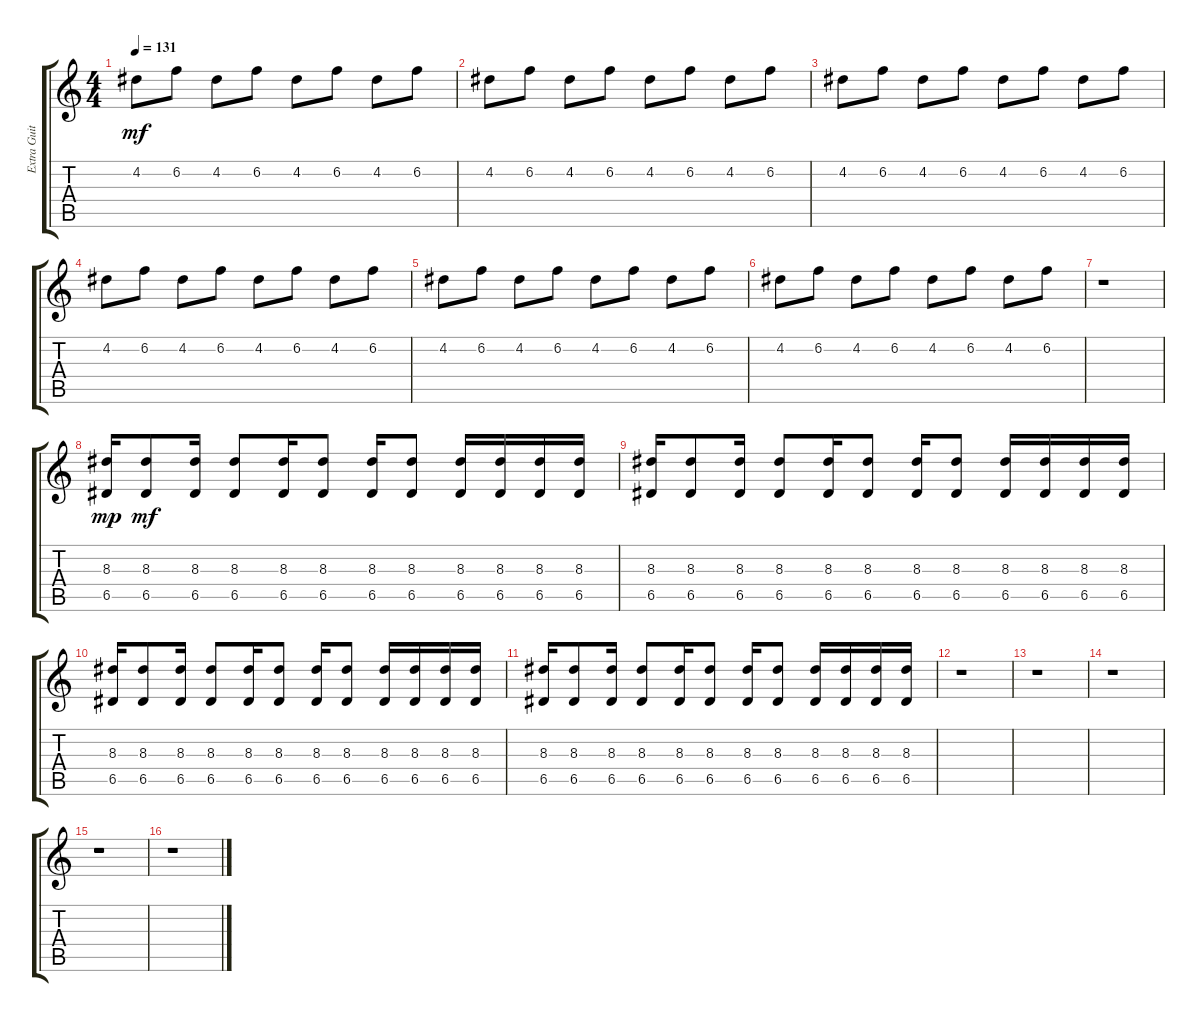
\track ("Extra Guitar - Backup / Effects" "Extra Guit") {instrument electricguitarclean}
\staff {score tabs}
\tuning (E4 B3 G3 D3 A2 E2) {hide}
\ts (4 4)
\tempo 131
\clef g2
\ks c
4.2.8{dy mf} 6.2.8 4.2.8 6.2.8 4.2.8 6.2.8 4.2.8 6.2.8 |
4.2.8 6.2.8 4.2.8 6.2.8 4.2.8 6.2.8 4.2.8 6.2.8 |
4.2.8 6.2.8 4.2.8 6.2.8 4.2.8 6.2.8 4.2.8 6.2.8 |
4.2.8 6.2.8 4.2.8 6.2.8 4.2.8 6.2.8 4.2.8 6.2.8 |
4.2.8 6.2.8 4.2.8 6.2.8 4.2.8 6.2.8 4.2.8 6.2.8 |
4.2.8 6.2.8 4.2.8 6.2.8 4.2.8 6.2.8 4.2.8 6.2.8 |
r.1 |
(8.3 6.5).16{dy mp instrument distortionguitar} (8.3 6.5).8{dy mf} (8.3 6.5).16 (8.3 6.5).8 (8.3 6.5).16 (8.3 6.5).8 (8.3 6.5).16 (8.3 6.5).8 (8.3 6.5).16 (8.3 6.5).16 (8.3 6.5).16 (8.3 6.5).16 |
(8.3 6.5).16 (8.3 6.5).8 (8.3 6.5).16 (8.3 6.5).8 (8.3 6.5).16 (8.3 6.5).8 (8.3 6.5).16 (8.3 6.5).8 (8.3 6.5).16 (8.3 6.5).16 (8.3 6.5).16 (8.3 6.5).16 |
(8.3 6.5).16 (8.3 6.5).8 (8.3 6.5).16 (8.3 6.5).8 (8.3 6.5).16 (8.3 6.5).8 (8.3 6.5).16 (8.3 6.5).8 (8.3 6.5).16 (8.3 6.5).16 (8.3 6.5).16 (8.3 6.5).16 |
(8.3 6.5).16 (8.3 6.5).8 (8.3 6.5).16 (8.3 6.5).8 (8.3 6.5).16 (8.3 6.5).8 (8.3 6.5).16 (8.3 6.5).8 (8.3 6.5).16 (8.3 6.5).16 (8.3 6.5).16 (8.3 6.5).16 |
r.1 |
r.1 |
r.1 |
r.1 |
r.1
